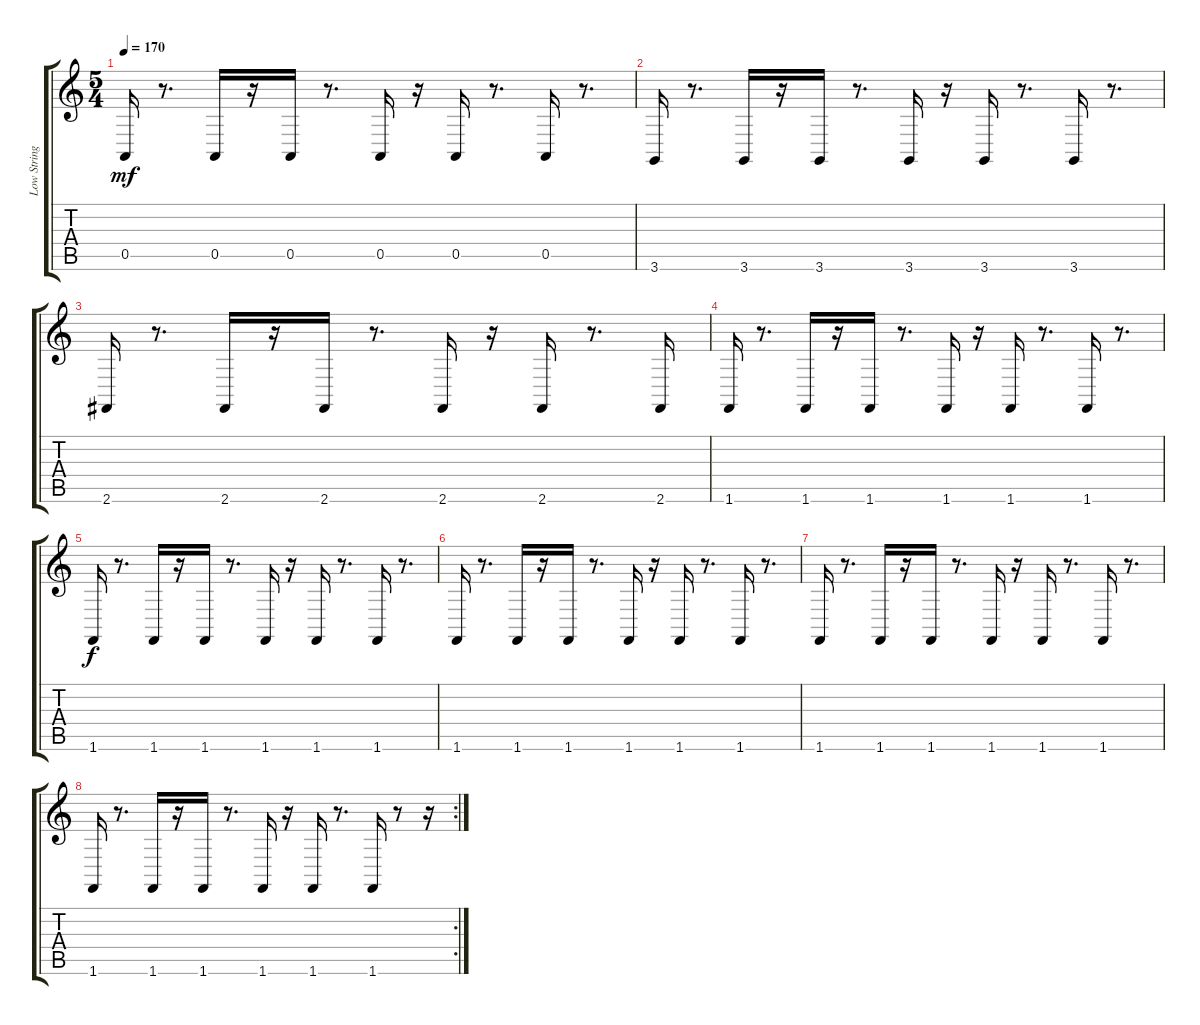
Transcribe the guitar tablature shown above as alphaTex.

\track ("Low Strings" "Low String") {instrument stringensemble1}
\staff {score tabs}
\tuning (E4 B3 G3 D3 A2 E2) {hide}
\ts (5 4)
\tempo 170
\clef g2
\ks c
0.5.16{dy mf} r.8{d} 0.5.16 r.16 0.5.16 r.8{d} 0.5.16 r.16 0.5.16 r.8{d} 0.5.16 r.8{d} |
3.6.16 r.8{d} 3.6.16 r.16 3.6.16 r.8{d} 3.6.16 r.16 3.6.16 r.8{d} 3.6.16 r.8{d} |
2.6.16 r.8{d} 2.6.16 r.16 2.6.16 r.8{d} 2.6.16 r.16 2.6.16 r.8{d} 2.6.16 |
1.6.16 r.8{d} 1.6.16 r.16 1.6.16 r.8{d} 1.6.16 r.16 1.6.16 r.8{d} 1.6.16 r.8{d} |
1.6.16{dy f} r.8{d} 1.6.16 r.16 1.6.16 r.8{d} 1.6.16 r.16 1.6.16 r.8{d} 1.6.16 r.8{d} |
1.6.16 r.8{d} 1.6.16 r.16 1.6.16 r.8{d} 1.6.16 r.16 1.6.16 r.8{d} 1.6.16 r.8{d} |
1.6.16 r.8{d} 1.6.16 r.16 1.6.16 r.8{d} 1.6.16 r.16 1.6.16 r.8{d} 1.6.16 r.8{d} |
\rc 2
1.6.16 r.8{d} 1.6.16 r.16 1.6.16 r.8{d} 1.6.16 r.16 1.6.16 r.8{d} 1.6.16 r.8 r.16
